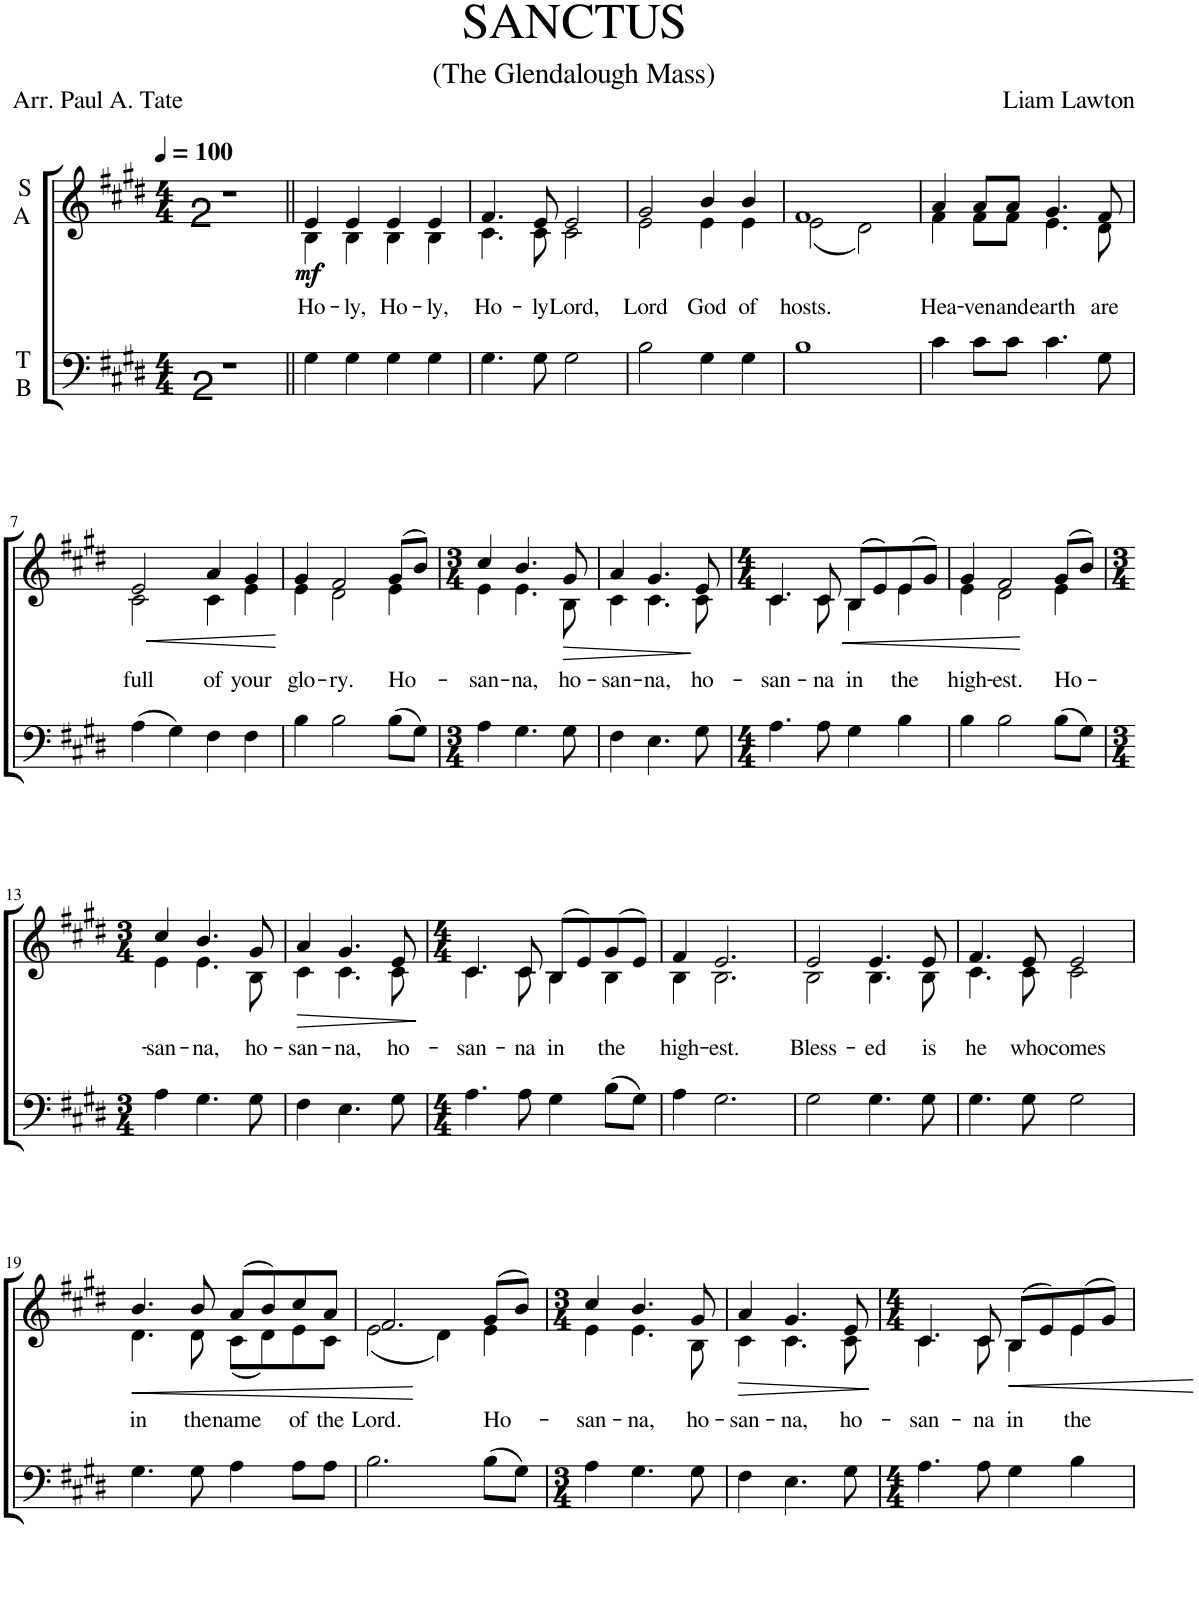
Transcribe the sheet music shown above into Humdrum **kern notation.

**kern	**kern	**text	**dynam
*part2	*part1	*part1	*part1
*staff2	*staff1	*staff1	*staff1
*I"T B	*I"S A	*	*
*clefF4	*clefG2	*	*
*k[f#c#g#d#]	*k[f#c#g#d#]	*	*
*M4/4	*M4/4	*	*
*MM100	*MM100	*	*
=1	=1	=1	=1
1r	1r	.	.
=2||	=2||	=2||	=2||
!	!	!LO:LY:b	!LO:DY:b
*	*^	*	*
!	!	!	!	!LO:DY:n=1:b
4G#\	4e/	4B\	Ho-	mf mf
!	!	!	!LO:LY:b	!
4G#\	4e/	4B\	-ly,	.
!	!	!	!LO:LY:b	!
4G#\	4e/	4B\	Ho-	.
!	!	!	!LO:LY:b	!
4G#\	4e/	4B\	-ly,	.
=3	=3	=3	=3	=3
!	!	!	!LO:LY:b	!
4.G#\	4.f#/	4.c#\	Ho-	.
!	!	!	!LO:LY:b	!
8G#\	8e/	8c#\	-ly	.
!	!	!	!LO:LY:b	!
2G#\	2e/	2c#\	Lord,	.
=4	=4	=4	=4	=4
!	!	!	!LO:LY:b	!
2B\	2g#/	2e\	Lord	.
!	!	!	!LO:LY:b	!
4G#\	4b/	4e\	God	.
!	!	!	!LO:LY:b	!
4G#\	4b/	4e\	of	.
=5	=5	=5	=5	=5
!	!	!	!LO:LY:b	!
1B	1f#	(2e\	hosts.	.
.	.	2d#\)	.	.
=6	=6	=6	=6	=6
!	!	!	!LO:LY:b	!
4c#\	4a/	4f#\	Hea-	.
!	!	!	!LO:LY:b	!
8c#\L	8a/L	8f#\L	-ven	.
!	!	!	!LO:LY:b	!
8c#\J	8a/J	8f#\J	and	.
!	!	!	!LO:LY:b	!
4.c#\	4.g#/	4.e\	earth	.
!	!	!	!LO:LY:b	!
8G#\	8f#/	8d#\	are	.
!!LO:LB:g=z	!!
=7	=7	=7	=7	=7
!	!	!	!LO:LY:b	!
(4A\	2e/	2c#\	full	.
4G#\)	.	.	.	.
!	!	!	!LO:LY:b	!LO:HP:b
4F#\	4a/	4c#\	of	<
!	!	!	!LO:LY:b	!
4F#\	4g#/	4e\	your	.
*	*v	*v	*	*
.	.	.	[
=8	=8	=8	=8
!	!	!LO:LY:b	!
*	*^	*	*
4B\	4g#/	4e\	glo-	.
!	!	!	!LO:LY:b	!
2B\	2f#/	2d#\	-ry.	.
!	!	!	!LO:LY:b	!
(8B\L	(8g#/L	4e\	Ho-	.
8G#\J)	8b/J)	.	.	.
=9	=9	=9	=9	=9
*M3/4	*M3/4	*	*	*
!	!	!	!LO:LY:b	!
4A\	4cc#/	4e\	-san-	.
!	!	!	!LO:LY:b	!
4.G#\	4.b/	4.e\	-na,	.
!	!	!	!LO:LY:b	!LO:HP:b
8G#\	8g#/	8B\	ho-	>
*	*v	*v	*	*
.	.	.	]
=10	=10	=10	=10
!	!	!LO:LY:b	!
*	*^	*	*
4F#\	4a/	4c#\	-san-	.
!	!	!	!LO:LY:b	!
4.E\	4.g#/	4.c#\	-na,	.
!	!	!	!LO:LY:b	!
8G#\	8e/	8c#\	ho-	.
=11	=11	=11	=11	=11
*M4/4	*M4/4	*	*	*
!	!	!	!LO:LY:b	!
4.A\	4.c#/	4.c#\	-san-	.
!	!	!	!LO:LY:b	!
8A\	8c#/	8c#\	-na	.
!	!	!	!LO:LY:b	!LO:HP:b
4G#\	(8B/L	4B\	in	<
.	8e/)	.	.	.
!	!	!	!LO:LY:b	!
4B\	(8e/	4e\	the	.
.	8g#/J)	.	.	.
*	*v	*v	*	*
.	.	.	[
=12	=12	=12	=12
!	!	!LO:LY:b	!
*	*^	*	*
4B\	4g#/	4e\	high-	.
!	!	!	!LO:LY:b	!
2B\	2f#/	2d#\	-est.	.
!	!	!	!LO:LY:b	!
(8B\L	(8g#/L	4e\	Ho-	.
8G#\J)	8b/J)	.	.	.
!!LO:LB:g=z	!!
=13	=13	=13	=13	=13
*M3/4	*M3/4	*	*	*
!	!	!	!LO:LY:b	!
4A\	4cc#/	4e\	-san-	.
!	!	!	!LO:LY:b	!
4.G#\	4.b/	4.e\	-na,	.
!	!	!	!LO:LY:b	!
8G#\	8g#/	8B\	ho-	.
=14	=14	=14	=14	=14
!	!	!	!LO:LY:b	!LO:HP:b
4F#\	4a/	4c#\	-san-	>
!	!	!	!LO:LY:b	!
4.E\	4.g#/	4.c#\	-na,	.
!	!	!	!LO:LY:b	!
8G#\	8e/	8c#\	ho-	.
*	*v	*v	*	*
.	.	.	]
=15	=15	=15	=15
*M4/4	*M4/4	*	*
!	!	!LO:LY:b	!
*	*^	*	*
4.A\	4.c#/	4.c#\	-san-	.
!	!	!	!LO:LY:b	!
8A\	8c#/	8c#\	-na	.
!	!	!	!LO:LY:b	!
4G#\	(8B/L	4B\	in	.
.	8e/)	.	.	.
!	!	!	!LO:LY:b	!
(8B\L	(8g#/	4B\	the	.
8G#\J)	8e/J)	.	.	.
=16	=16	=16	=16	=16
!	!	!	!LO:LY:b	!
4A\	4f#/	4B\	high-	.
!	!	!	!LO:LY:b	!
2.G#\	2.e/	2.B\	-est.	.
=17	=17	=17	=17	=17
!	!	!	!LO:LY:b	!
2G#\	2e/	2B\	Bless-	.
!	!	!	!LO:LY:b	!
4.G#\	4.e/	4.B\	-ed	.
!	!	!	!LO:LY:b	!
8G#\	8e/	8B\	is	.
=18	=18	=18	=18	=18
!	!	!	!LO:LY:b	!
4.G#\	4.f#/	4.c#\	he	.
!	!	!	!LO:LY:b	!
8G#\	8e/	8c#\	who	.
!	!	!	!LO:LY:b	!
2G#\	2e/	2c#\	comes	.
!!LO:LB:g=z	!!
=19	=19	=19	=19	=19
!	!	!	!LO:LY:b	!LO:HP:b
4.G#\	4.b/	4.d#\	in	<
!	!	!	!LO:LY:b	!
8G#\	8b/	8d#\	the	.
!	!	!	!LO:LY:b	!
4A\	(8a/L	(8c#\L	name	.
.	8b/)	8d#\)	.	.
!	!	!	!LO:LY:b	!
8A\L	8cc#/	8e\	of	.
!	!	!	!LO:LY:b	!
8A\J	8a/J	8c#\J	the	.
*	*v	*v	*	*
.	.	.	[
=20	=20	=20	=20
!	!	!LO:LY:b	!
*	*^	*	*
2.B\	2.f#/	(2e\	Lord.	.
.	.	4d#\)	.	.
!	!	!	!LO:LY:b	!
(8B\L	(8g#/L	4e\	Ho-	.
8G#\J)	8b/J)	.	.	.
=21	=21	=21	=21	=21
*M3/4	*M3/4	*	*	*
!	!	!	!LO:LY:b	!
4A\	4cc#/	4e\	-san-	.
!	!	!	!LO:LY:b	!
4.G#\	4.b/	4.e\	-na,	.
!	!	!	!LO:LY:b	!
8G#\	8g#/	8B\	ho-	.
=22	=22	=22	=22	=22
!	!	!	!LO:LY:b	!LO:HP:b
4F#\	4a/	4c#\	-san-	>
!	!	!	!LO:LY:b	!
4.E\	4.g#/	4.c#\	-na,	.
!	!	!	!LO:LY:b	!
8G#\	8e/	8c#\	ho-	.
*	*v	*v	*	*
.	.	.	]
=23	=23	=23	=23
*M4/4	*M4/4	*	*
!	!	!LO:LY:b	!
*	*^	*	*
4.A\	4.c#/	4.c#\	-san-	.
!	!	!	!LO:LY:b	!
8A\	8c#/	8c#\	-na	.
!	!	!	!LO:LY:b	!LO:HP:b
4G#\	(8B/L	4B\	in	<
.	8e/)	.	.	.
!	!	!	!LO:LY:b	!
4B\	(8e/	4e\	the	.
.	8g#/J)	.	.	.
*	*v	*v	*	*
.	.	.	[
=	=	=	=
*-	*-	*-	*-
